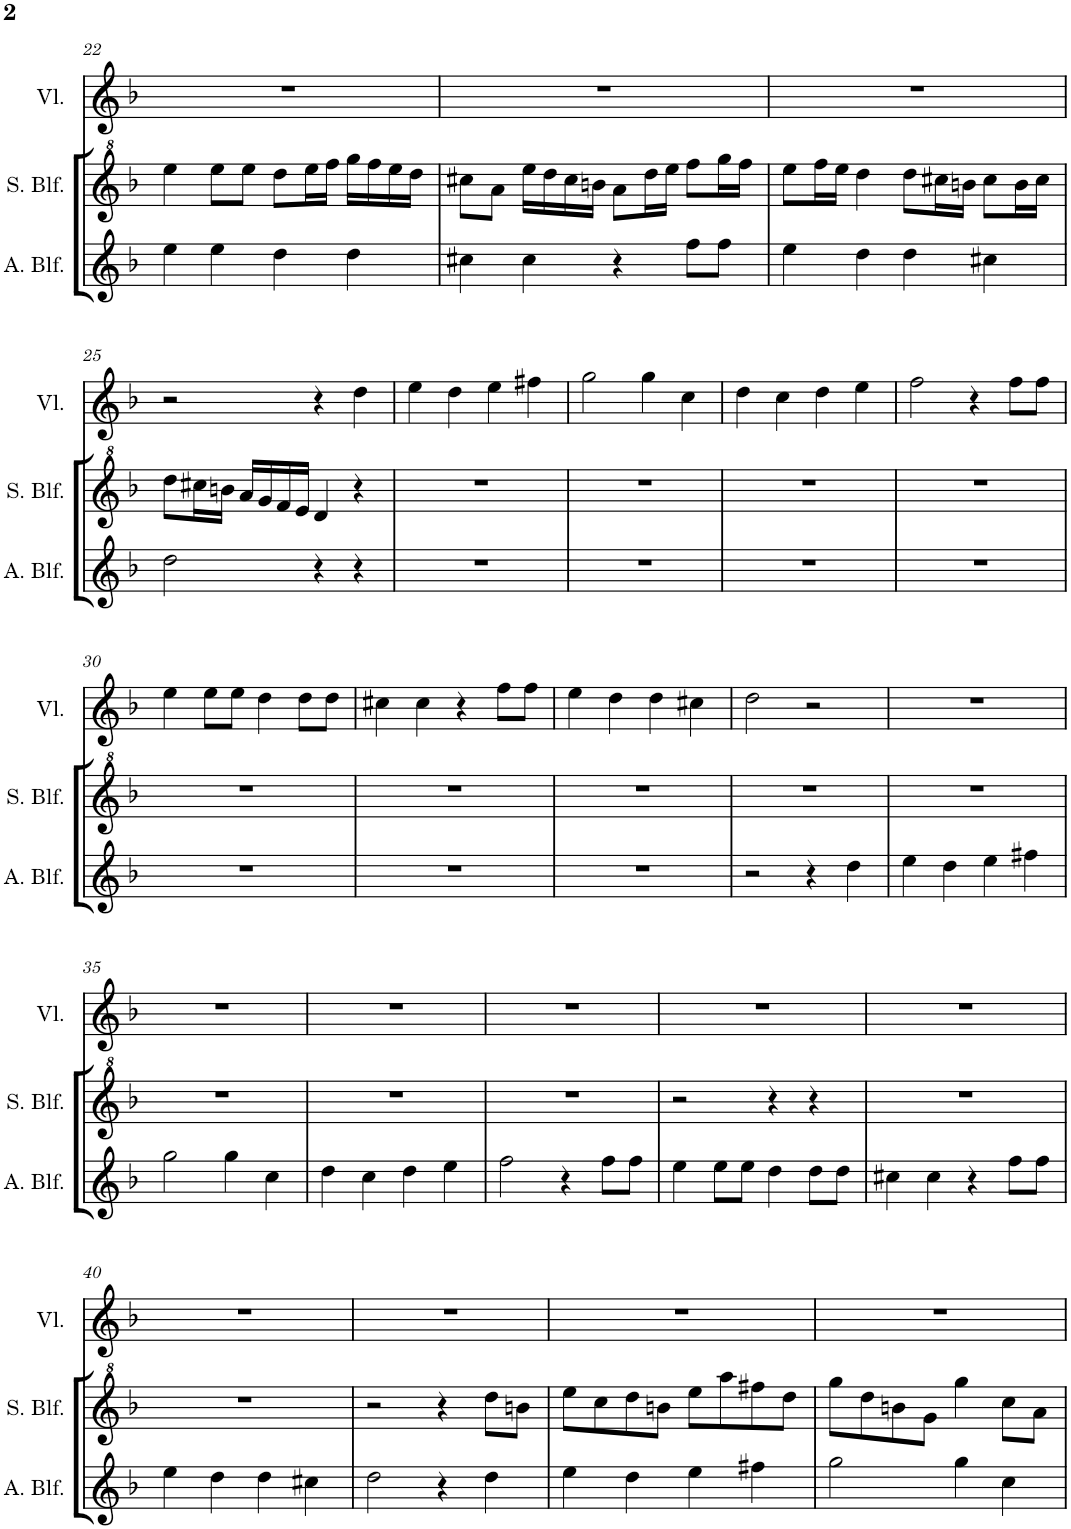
**kern	**kern	**kern
*part3	*part2	*part1
*staff3	*staff2	*staff1
*I"Alt-blokfluit	*I"Sopraan-blokfluit	*I"Viool
*I'A. Blf.	*I'S. Blf.	*I'Vl.
!!LO:PB:g=z
*clefG2	*clefG^2	*clefG2
*k[b-]	*k[b-]	*k[b-]
*M4/4	*M4/4	*M4/4
*met(c)	*met(c)	*met(c)
=22	=22	=22
4ee\	4eee\	1r
4ee\	8eee\L	.
.	8eee\J	.
4dd\	8ddd\L	.
.	16eee\L	.
.	16fff\JJ	.
4dd\	16ggg\LL	.
.	16fff\	.
.	16eee\	.
.	16ddd\JJ	.
=23	=23	=23
4cc#X\	8ccc#X\L	1r
.	8aa\J	.
4cc#\	16eee\LL	.
.	16ddd\	.
.	16ccc#\	.
.	16bbn\JJ	.
4r	8aa\L	.
.	16ddd\L	.
.	16eee\JJ	.
8ff\L	8fff\L	.
8ff\J	16ggg\L	.
.	16fff\JJ	.
=24	=24	=24
4ee\	8eee\L	1r
.	16fff\L	.
.	16eee\JJ	.
4dd\	4ddd\	.
4dd\	8ddd\L	.
.	16ccc#X\L	.
.	16bbn\JJ	.
4cc#X\	8ccc#\L	.
.	16bb\L	.
.	16ccc#\JJ	.
!!LO:LB:g=z
=25	=25	=25
2dd\	8ddd\L	2r
.	16ccc#X\L	.
.	16bbn\JJ	.
.	16aa/LL	.
.	16gg/	.
.	16ff/	.
.	16ee/JJ	.
4r	4dd/	4r
4r	4r	4dd\
=26	=26	=26
1r	1r	4ee\
.	.	4dd\
.	.	4ee\
.	.	4ff#X\
=27	=27	=27
1r	1r	2gg\
.	.	4gg\
.	.	4cc\
=28	=28	=28
1r	1r	4dd\
.	.	4cc\
.	.	4dd\
.	.	4ee\
=29	=29	=29
1r	1r	2ff\
.	.	4r
.	.	8ff\L
.	.	8ff\J
!!LO:LB:g=z
=30	=30	=30
1r	1r	4ee\
.	.	8ee\L
.	.	8ee\J
.	.	4dd\
.	.	8dd\L
.	.	8dd\J
=31	=31	=31
1r	1r	4cc#X\
.	.	4cc#\
.	.	4r
.	.	8ff\L
.	.	8ff\J
=32	=32	=32
1r	1r	4ee\
.	.	4dd\
.	.	4dd\
.	.	4cc#X\
=33	=33	=33
2r	1r	2dd\
4r	.	2r
4dd\	.	.
=34	=34	=34
4ee\	1r	1r
4dd\	.	.
4ee\	.	.
4ff#X\	.	.
!!LO:LB:g=z
=35	=35	=35
2gg\	1r	1r
4gg\	.	.
4cc\	.	.
=36	=36	=36
4dd\	1r	1r
4cc\	.	.
4dd\	.	.
4ee\	.	.
=37	=37	=37
2ff\	1r	1r
4r	.	.
8ff\L	.	.
8ff\J	.	.
=38	=38	=38
4ee\	2r	1r
8ee\L	.	.
8ee\J	.	.
4dd\	4r	.
8dd\L	4r	.
8dd\J	.	.
=39	=39	=39
4cc#X\	1r	1r
4cc#\	.	.
4r	.	.
8ff\L	.	.
8ff\J	.	.
!!LO:LB:g=z
=40	=40	=40
4ee\	1r	1r
4dd\	.	.
4dd\	.	.
4cc#X\	.	.
=41	=41	=41
2dd\	2r	1r
4r	4r	.
4dd\	8ddd\L	.
.	8bbn\J	.
=42	=42	=42
4ee\	8eee\L	1r
.	8ccc\	.
4dd\	8ddd\	.
.	8bbn\J	.
4ee\	8eee\L	.
.	8aaa\	.
4ff#X\	8fff#X\	.
.	8ddd\J	.
=43	=43	=43
2gg\	8ggg\L	1r
.	8ddd\	.
.	8bbn\	.
.	8gg\J	.
4gg\	4ggg\	.
4cc\	8ccc\L	.
.	8aa\J	.
=	=	=
*-	*-	*-
